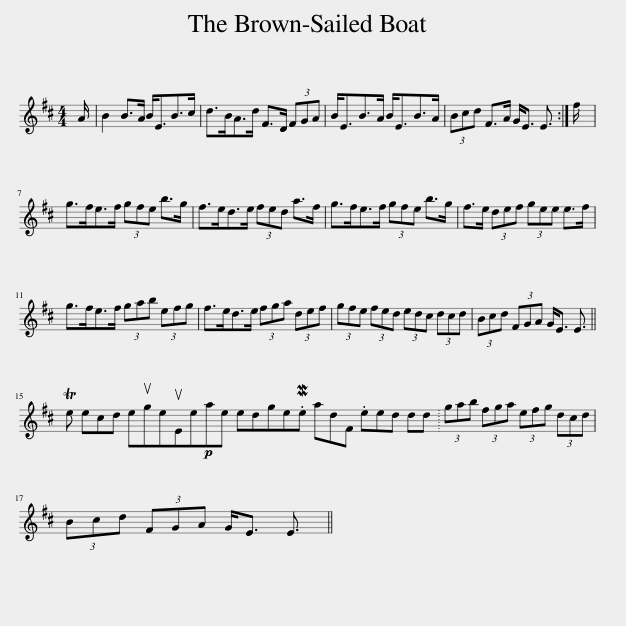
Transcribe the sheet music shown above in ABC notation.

X:1
L:1/8
M:4/4
I:linebreak $
K:D
V:1 treble
V:1
 A/ | B2 B>A B<EB>c | d>BA>d F>D (3FGA | B<EB>A B<EB>A | (3Bcd F>A G<E E3/2 :| %5
 f/ |$ g>fe>f (3gfe b>g | f>ed>e (3fed a>f | g>fe>f (3gfe b>g | f>e (3def (3gee e>f |$ %10
 g>fe>f (3gab (3efg | f>ed>e (3fga (3def | (3gfe (3fed (3edc (3dcd | (3Bcd (3FGA G<E E3/2 ||$ Te ecd eugeuEe!p!ae edge.Me adF .eed dd | %15
 (3gab (3fga (3efg (3dcd |$ (3Bcd (3FGA G<E E3/2 || %17
